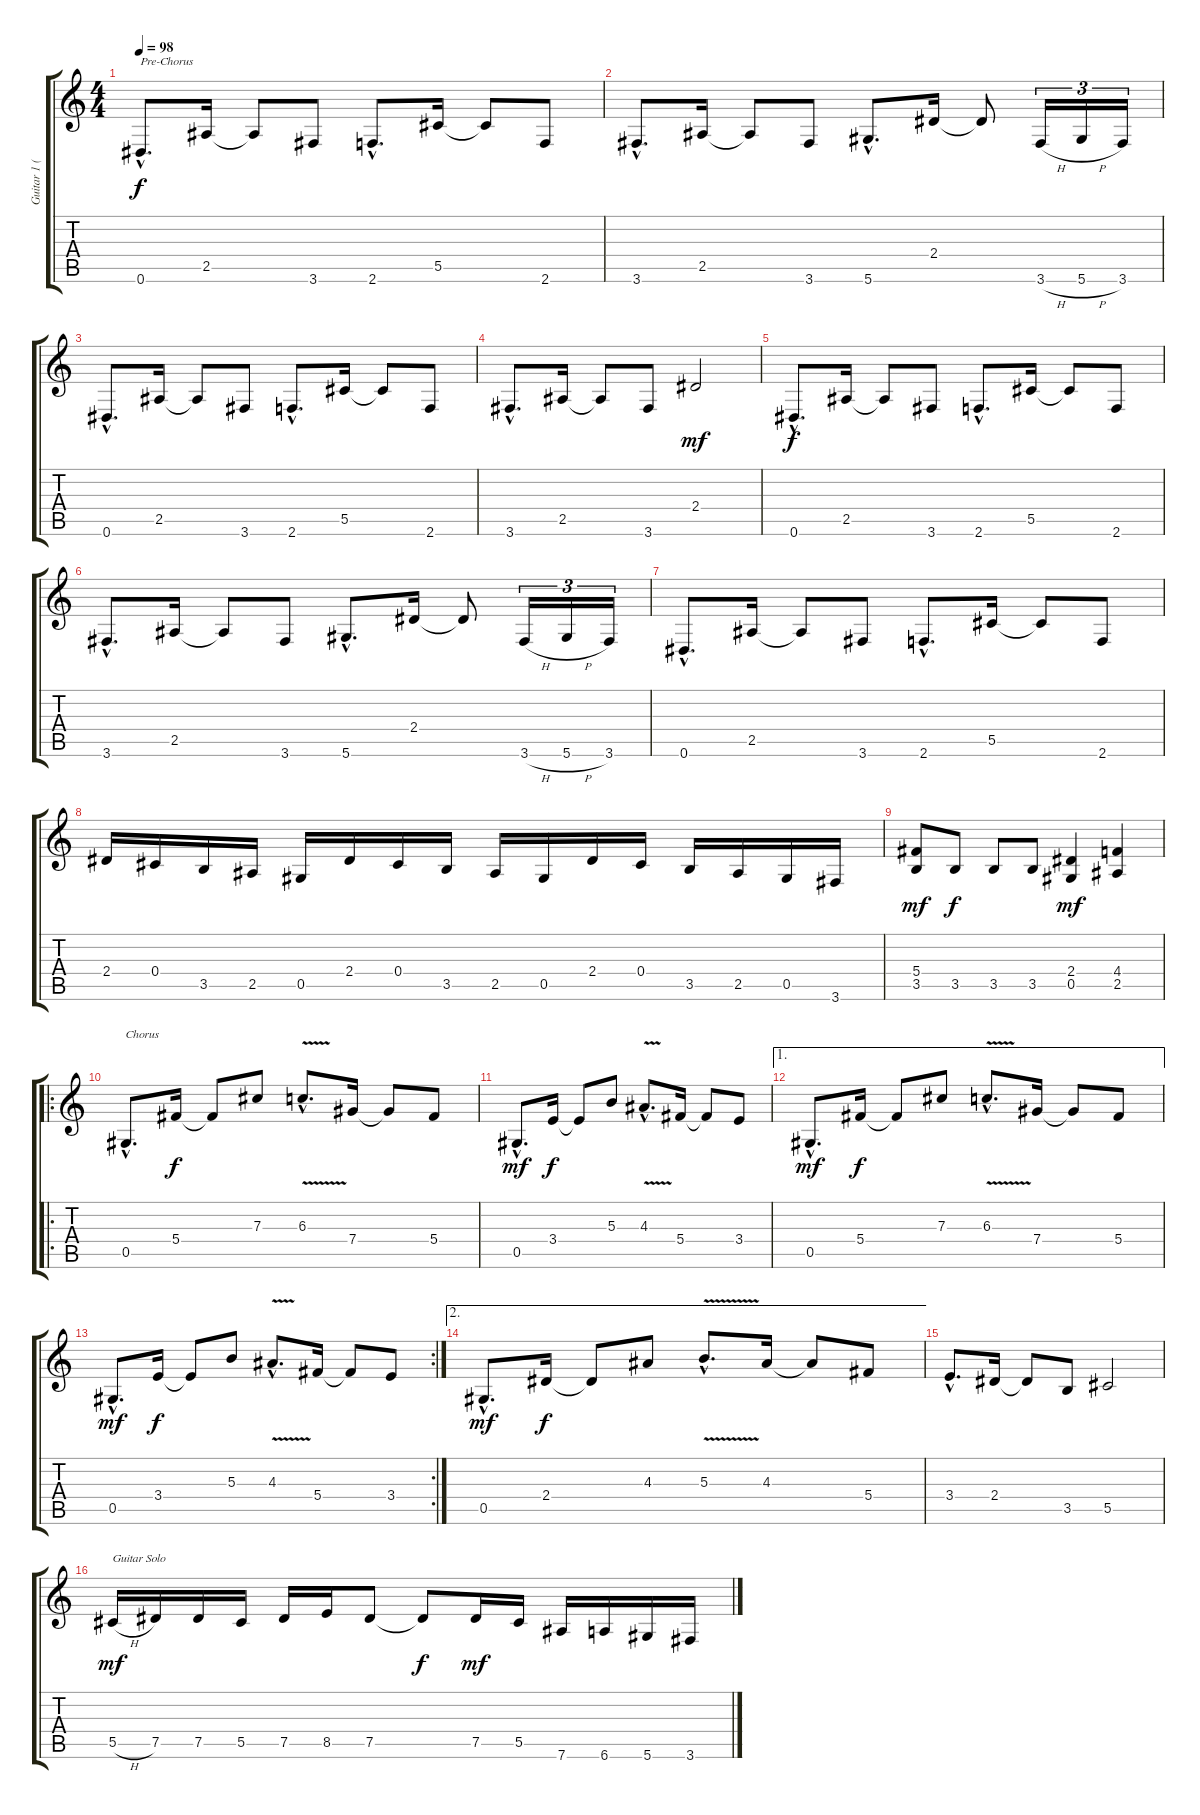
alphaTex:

\track ("Guitar 1 (Rhythm)" "Guitar 1 (") {instrument distortionguitar}
\staff {score tabs}
\tuning (Eb4 Bb3 Gb3 Db3 Ab2 Eb2) {hide}
\ts (4 4)
\tempo 98
\clef g2
\ks c
0.6{hac}.8{d txt "Pre-Chorus" dy f} 2.5.16 2.5{t}.8 3.6.8 2.6{hac}.8{d} 5.5.16 5.5{t}.8 2.6.8 |
3.6{hac}.8{d} 2.5.16 2.5{t}.8 3.6.8 5.6{hac}.8{d} 2.4.16 2.4{t}.8 3.6{h}.16{tu (3 2)} 5.6{h}.16{tu (3 2)} 3.6.16{tu (3 2)} |
0.6{hac}.8{d} 2.5.16 2.5{t}.8 3.6.8 2.6{hac}.8{d} 5.5.16 5.5{t}.8 2.6.8 |
3.6{hac}.8{d} 2.5.16 2.5{t}.8 3.6.8 2.4.2{dy mf} |
0.6{hac}.8{d dy f} 2.5.16 2.5{t}.8 3.6.8 2.6{hac}.8{d} 5.5.16 5.5{t}.8 2.6.8 |
3.6{hac}.8{d} 2.5.16 2.5{t}.8 3.6.8 5.6{hac}.8{d} 2.4.16 2.4{t}.8 3.6{h}.16{tu (3 2)} 5.6{h}.16{tu (3 2)} 3.6.16{tu (3 2)} |
0.6{hac}.8{d} 2.5.16 2.5{t}.8 3.6.8 2.6{hac}.8{d} 5.5.16 5.5{t}.8 2.6.8 |
2.4.16 0.4.16 3.5.16 2.5.16 0.5.16 2.4.16 0.4.16 3.5.16 2.5.16 0.5.16 2.4.16 0.4.16 3.5.16 2.5.16 0.5.16 3.6.16 |
(5.4 3.5).8{dy mf} 3.5.8{dy f} 3.5.8 3.5.8 (2.4 0.5).4{dy mf} (4.4 2.5).4 |
\ro
0.5{hac}.8{d txt "Chorus"} 5.4.16{dy f} 5.4{t}.8 7.3.8 6.3{v hac}.8{d} 7.4.16 7.4{t}.8 5.4.8 |
0.5{hac}.8{d dy mf} 3.4.16{dy f} 3.4{t}.8 5.3.8 4.3{v hac}.8{d} 5.4.16 5.4{t}.8 3.4.8 |
\ae 1
0.5{hac}.8{d dy mf} 5.4.16{dy f} 5.4{t}.8 7.3.8 6.3{v hac}.8{d} 7.4.16 7.4{t}.8 5.4.8 |
\rc 2
0.5{hac}.8{d dy mf} 3.4.16{dy f} 3.4{t}.8 5.3.8 4.3{v hac}.8{d} 5.4.16 5.4{t}.8 3.4.8 |
\ae 2
0.5{hac}.8{d dy mf} 2.4.16{dy f} 2.4{t}.8 4.3.8 5.3{v hac}.8{d} 4.3.16 4.3{t}.8 5.4.8 |
3.4{hac}.8{d} 2.4.16 2.4{t}.8 3.5.8 5.5.2 |
5.5{h}.16{txt "Guitar Solo" dy mf} 7.5.16 7.5.16 5.5.16 7.5.16 8.5.16 7.5.8 7.5{t}.8{dy f} 7.5.16{dy mf} 5.5.16 7.6.16 6.6.16 5.6.16 3.6.16
